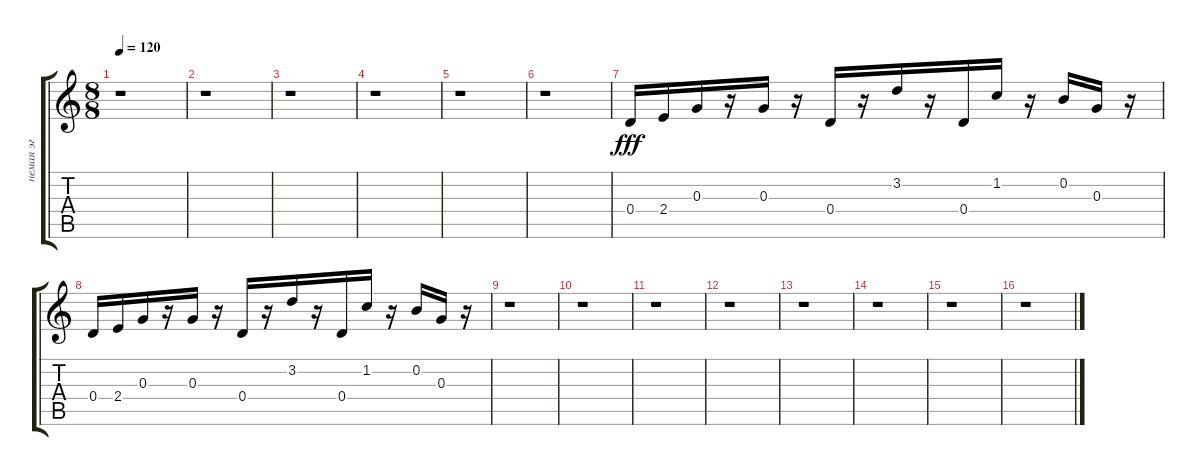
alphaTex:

\track ("немая эг" "немая эг") {instrument electricguitarmuted}
\staff {score tabs}
\tuning (E4 B3 G3 D3 A2 E2) {hide}
\ts (8 8)
\tempo 120
\clef g2
\ks c
r.1{dy fff} |
r.1 |
r.1 |
r.1 |
r.1 |
r.1 |
0.4.16 2.4.16 0.3.16 r.16 0.3.16 r.16 0.4.16 r.16 3.2.16 r.16 0.4.16 1.2.16 r.16 0.2.16 0.3.16 r.16 |
0.4.16 2.4.16 0.3.16 r.16 0.3.16 r.16 0.4.16 r.16 3.2.16 r.16 0.4.16 1.2.16 r.16 0.2.16 0.3.16 r.16 |
r.1 |
r.1 |
r.1 |
r.1 |
r.1 |
r.1 |
r.1 |
r.1
